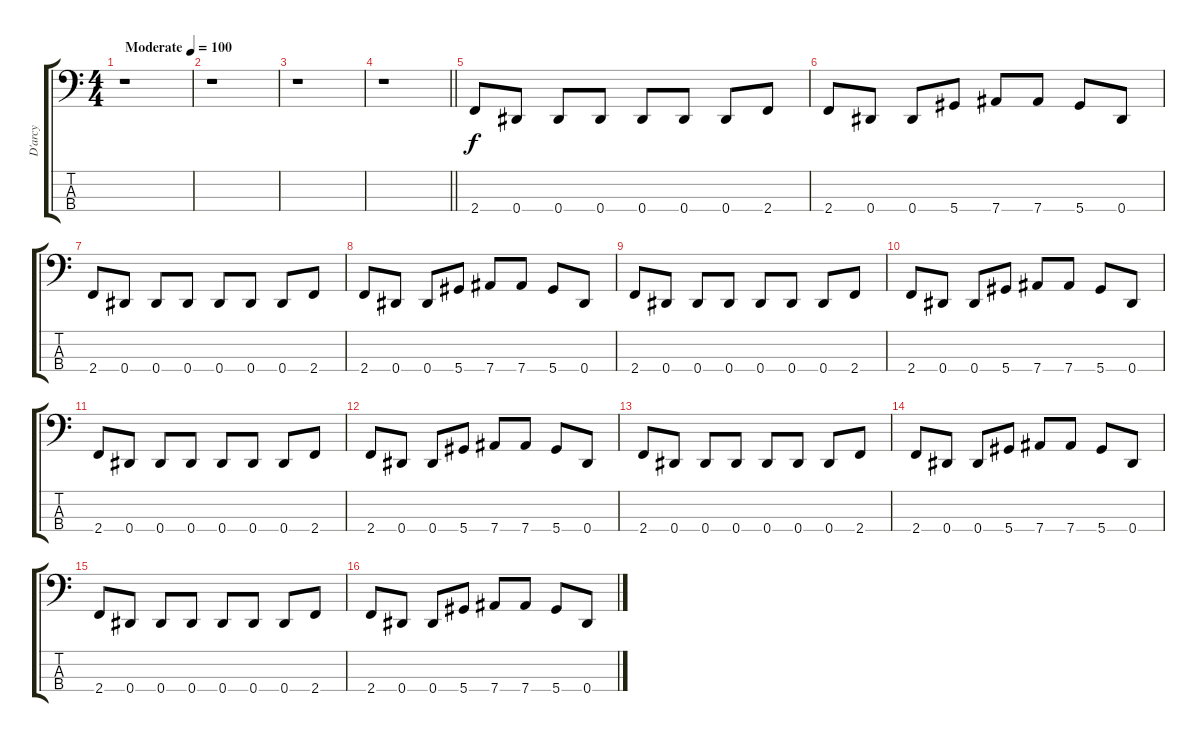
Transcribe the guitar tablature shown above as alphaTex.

\track ("D'arcy" "D'arcy") {instrument electricbassfinger}
\staff {score tabs}
\tuning (Gb2 Db2 Ab1 Eb1) {hide}
\ts (4 4)
\tempo (100 "Moderate")
\clef f4
\ks c
r.1{dy f instrument electricbassfinger} |
r.1 |
r.1 |
\barLineRight lightlight
r.1 |
2.4.8 0.4.8 0.4.8 0.4.8 0.4.8 0.4.8 0.4.8 2.4.8 |
2.4.8 0.4.8 0.4.8 5.4.8 7.4.8 7.4.8 5.4.8 0.4.8 |
2.4.8 0.4.8 0.4.8 0.4.8 0.4.8 0.4.8 0.4.8 2.4.8 |
2.4.8 0.4.8 0.4.8 5.4.8 7.4.8 7.4.8 5.4.8 0.4.8 |
2.4.8 0.4.8 0.4.8 0.4.8 0.4.8 0.4.8 0.4.8 2.4.8 |
2.4.8 0.4.8 0.4.8 5.4.8 7.4.8 7.4.8 5.4.8 0.4.8 |
2.4.8 0.4.8 0.4.8 0.4.8 0.4.8 0.4.8 0.4.8 2.4.8 |
2.4.8 0.4.8 0.4.8 5.4.8 7.4.8 7.4.8 5.4.8 0.4.8 |
2.4.8 0.4.8 0.4.8 0.4.8 0.4.8 0.4.8 0.4.8 2.4.8 |
2.4.8 0.4.8 0.4.8 5.4.8 7.4.8 7.4.8 5.4.8 0.4.8 |
2.4.8 0.4.8 0.4.8 0.4.8 0.4.8 0.4.8 0.4.8 2.4.8 |
2.4.8 0.4.8 0.4.8 5.4.8 7.4.8 7.4.8 5.4.8 0.4.8
